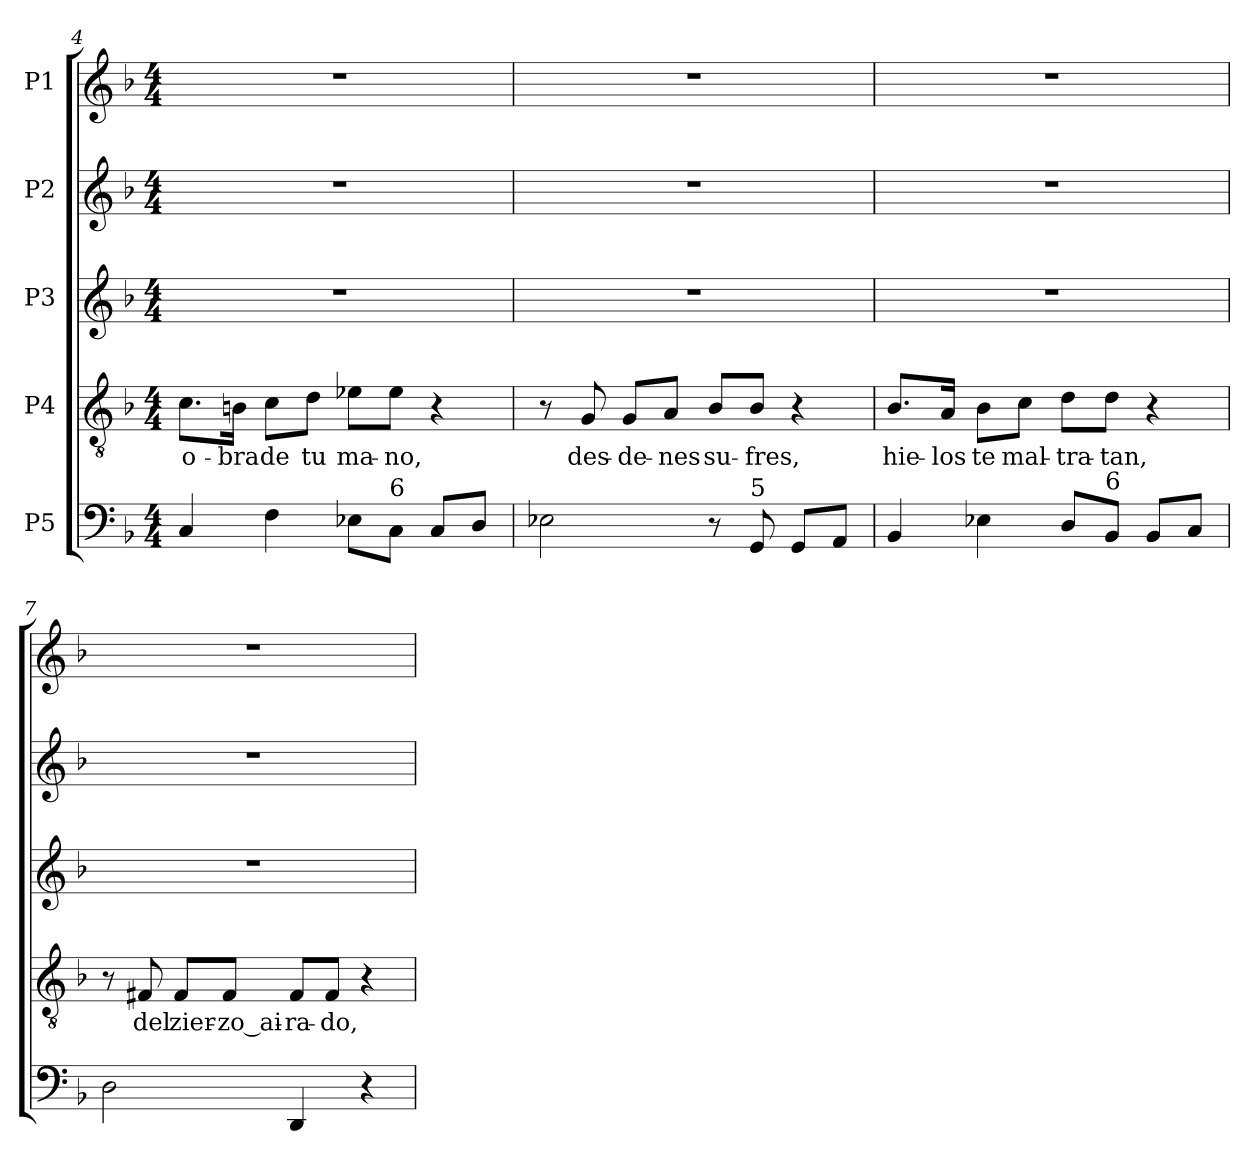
**kern	**kern	**text	**kern	**kern	**kern
*part5	*part4	*part4	*part3	*part2	*part1
*staff5	*staff4	*staff4	*staff3	*staff2	*staff1
*I"P5	*I"P4	*	*I"P3	*I"P2	*I"P1
*clefF4	*clefGv2	*	*clefG2	*clefG2	*clefG2
*	*ITrd7c12	*	*	*	*
*k[b-]	*k[b-]	*	*k[b-]	*k[b-]	*k[b-]
*F:	*F:	*	*F:	*F:	*F:
*M4/4	*M4/4	*	*M4/4	*M4/4	*M4/4
=4	=4	=4	=4	=4	=4
!	!	!LO:LY:b:color=#000000	!	!	!
4Ci/	8.Ci\L	o-	1r	1r	1r
!	!	!LO:LY:b:color=#000000	!	!	!
.	16BBni\Jk	-bra	.	.	.
!	!	!LO:LY:b:color=#000000	!	!	!
4Fi\	8Ci\L	de	.	.	.
!	!	!LO:LY:b:color=#000000	!	!	!
.	8Di\J	tu	.	.	.
!	!	!LO:LY:b:color=#000000	!	!	!
8E-Xi\L	8E-Xi\L	ma-	.	.	.
!LO:TX:a:t=6	!	!	!	!	!
!	!	!LO:LY:b:color=#000000	!	!	!
8Ci\J	8E-i\J	-no,	.	.	.
8Ci/L	4r	.	.	.	.
8Di/J	.	.	.	.	.
=5	=5	=5	=5	=5	=5
2E-Xi\	8r	.	1r	1r	1r
!	!	!LO:LY:b:color=#000000	!	!	!
.	8GGi/	des-	.	.	.
!	!	!LO:LY:b:color=#000000	!	!	!
.	8GGi/L	-de-	.	.	.
!	!	!LO:LY:b:color=#000000	!	!	!
.	8AAi/J	-nes	.	.	.
!	!	!LO:LY:b:color=#000000	!	!	!
8r	8BB-i/L	su-	.	.	.
!LO:TX:a:t=5	!	!	!	!	!
!	!	!LO:LY:b:color=#000000	!	!	!
8GGi/	8BB-i/J	-fres,	.	.	.
8GGi/L	4r	.	.	.	.
8AAi/J	.	.	.	.	.
!!LO:LB:g=z
=6	=6	=6	=6	=6	=6
!	!	!LO:LY:b:color=#000000	!	!	!
4BB-i/	8.BB-i/L	hie-	1r	1r	1r
!	!	!LO:LY:b:color=#000000	!	!	!
.	16AAi/Jk	-los	.	.	.
!	!	!LO:LY:b:color=#000000	!	!	!
4E-Xi\	8BB-i\L	te	.	.	.
!	!	!LO:LY:b:color=#000000	!	!	!
.	8Ci\J	mal-	.	.	.
!	!	!LO:LY:b:color=#000000	!	!	!
8Di/L	8Di\L	-tra-	.	.	.
!LO:TX:a:t=6	!	!	!	!	!
!	!	!LO:LY:b:color=#000000	!	!	!
8BB-i/J	8Di\J	-tan,	.	.	.
8BB-i/L	4r	.	.	.	.
8Ci/J	.	.	.	.	.
=7	=7	=7	=7	=7	=7
2Di\	8r	.	1r	1r	1r
!	!	!LO:LY:b:color=#000000	!	!	!
.	8FF#Xi/	del	.	.	.
!	!	!LO:LY:b:color=#000000	!	!	!
.	8FF#i/L	zier-	.	.	.
!	!	!LO:LY:b:color=#000000	!	!	!
.	8FF#i/J	-zo_ai-	.	.	.
!	!	!LO:LY:b:color=#000000	!	!	!
4DDi/	8FF#i/L	-ra-	.	.	.
!	!	!LO:LY:b:color=#000000	!	!	!
.	8FF#i/J	-do,	.	.	.
4r	4r	.	.	.	.
=	=	=	=	=	=
*-	*-	*-	*-	*-	*-
